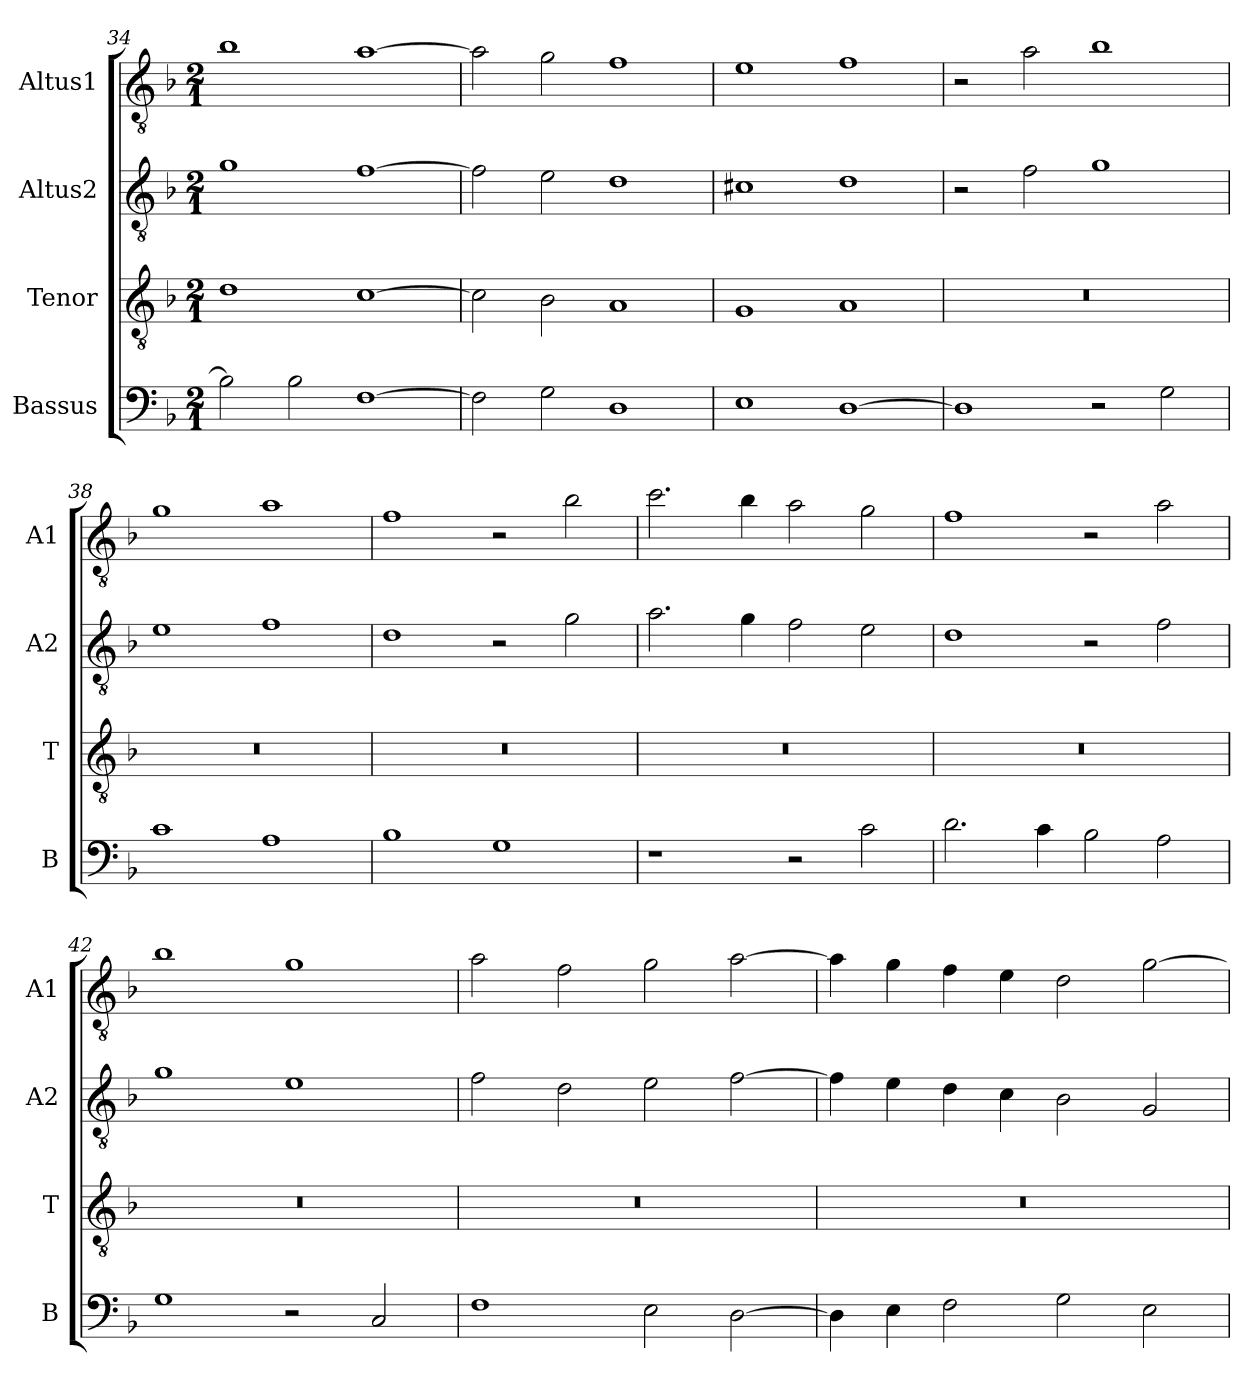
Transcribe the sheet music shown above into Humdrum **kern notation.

**kern	**kern	**kern	**kern
*part4	*part3	*part2	*part1
*staff4	*staff3	*staff2	*staff1
*I"Bassus	*I"Tenor	*I"Altus2	*I"Altus1
*I'B	*I'T	*I'A2	*I'A1
*clefF4	*clefGv2	*clefGv2	*clefGv2
*k[b-]	*k[b-]	*k[b-]	*k[b-]
*M2/1	*M2/1	*M2/1	*M2/1
=34	=34	=34	=34
2B-\]	1d	1g	1b-
2B-\	.	.	.
[1F	[1c	[1f	[1a
=35	=35	=35	=35
2F\]	2c\]	2f\]	2a\]
2G\	2B-\	2e\	2g\
1D	1A	1d	1f
=36	=36	=36	=36
1E	1G	1c#X	1e
[1D	1A	1d	1f
=37	=37	=37	=37
1D]	0r	2r	2r
.	.	2f\	2a\
2r	.	1g	1b-
2G\	.	.	.
=38	=38	=38	=38
1c	0r	1e	1g
1A	.	1f	1a
=39	=39	=39	=39
1B-	0r	1d	1f
1G	.	2r	2r
.	.	2g\	2b-\
=40	=40	=40	=40
1r	0r	2.a\	2.cc\
.	.	4g\	4b-\
2r	.	2f\	2a\
2c\	.	2e\	2g\
=41	=41	=41	=41
2.d\	0r	1d	1f
4c\	.	.	.
2B-\	.	2r	2r
2A\	.	2f\	2a\
=42	=42	=42	=42
1G	0r	1g	1b-
2r	.	1e	1g
2C/	.	.	.
=43	=43	=43	=43
1F	0r	2f\	2a\
.	.	2d\	2f\
2E\	.	2e\	2g\
[2D\	.	[2f\	[2a\
=44	=44	=44	=44
4D\]	0r	4f\]	4a\]
4E\	.	4e\	4g\
2F\	.	4d\	4f\
.	.	4c\	4e\
2G\	.	2B-\	2d\
2E\	.	2G/	[2g\
=	=	=	=
*-	*-	*-	*-
